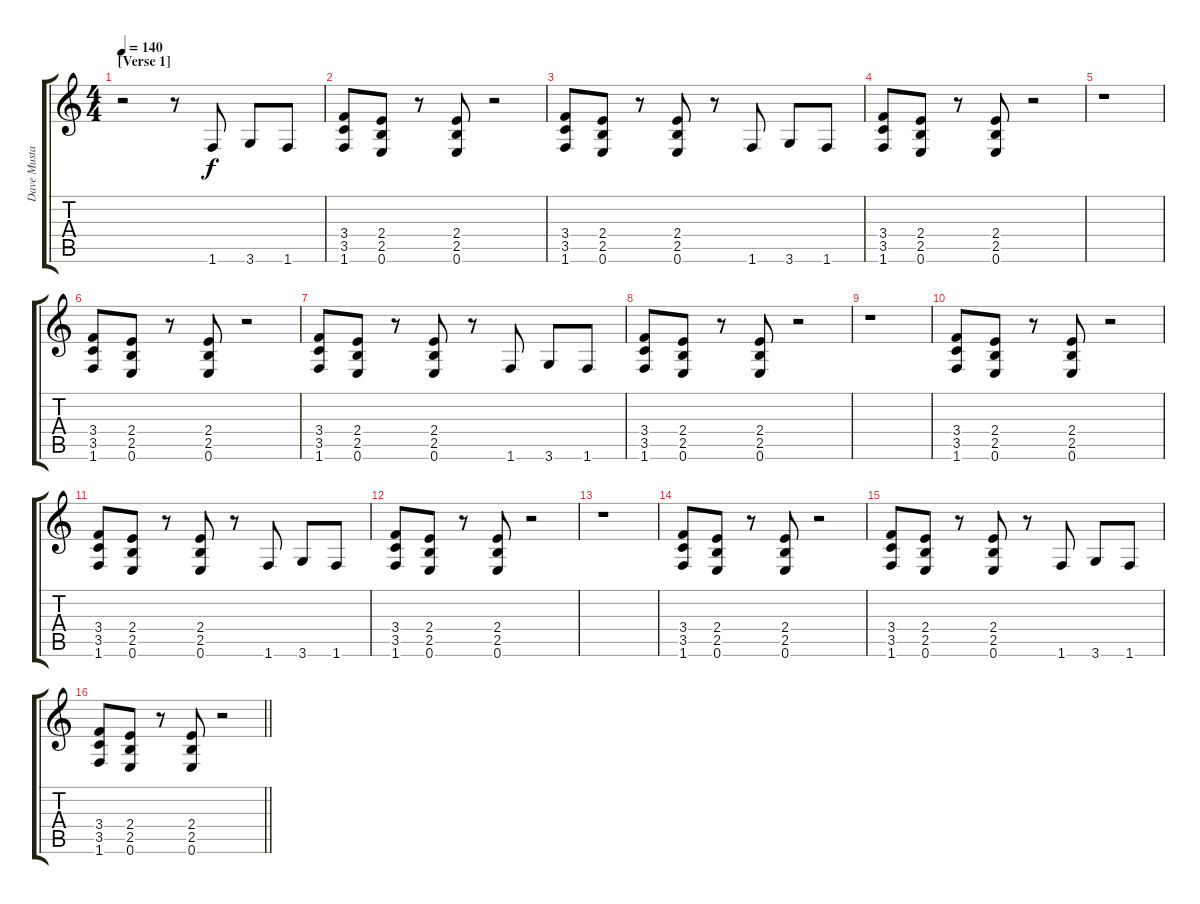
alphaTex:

\track ("Dave Mustaine" "Dave Musta") {instrument distortionguitar}
\staff {score tabs}
\tuning (E4 B3 G3 D3 A2 E2) {hide}
\ts (4 4)
\section ("" "[Verse 1]")
\tempo 140
\clef g2
\ks c
r.2{dy f instrument distortionguitar} r.8 1.6.8 3.6.8 1.6.8 |
(3.4 3.5 1.6).8 (2.4 2.5 0.6).8 r.8 (2.4 2.5 0.6).8 r.2 |
(3.4 3.5 1.6).8 (2.4 2.5 0.6).8 r.8 (2.4 2.5 0.6).8 r.8 1.6.8 3.6.8 1.6.8 |
(3.4 3.5 1.6).8 (2.4 2.5 0.6).8 r.8 (2.4 2.5 0.6).8 r.2 |
r.1 |
(3.4 3.5 1.6).8 (2.4 2.5 0.6).8 r.8 (2.4 2.5 0.6).8 r.2 |
(3.4 3.5 1.6).8 (2.4 2.5 0.6).8 r.8 (2.4 2.5 0.6).8 r.8 1.6.8 3.6.8 1.6.8 |
(3.4 3.5 1.6).8 (2.4 2.5 0.6).8 r.8 (2.4 2.5 0.6).8 r.2 |
r.1 |
(3.4 3.5 1.6).8 (2.4 2.5 0.6).8 r.8 (2.4 2.5 0.6).8 r.2 |
(3.4 3.5 1.6).8 (2.4 2.5 0.6).8 r.8 (2.4 2.5 0.6).8 r.8 1.6.8 3.6.8 1.6.8 |
(3.4 3.5 1.6).8 (2.4 2.5 0.6).8 r.8 (2.4 2.5 0.6).8 r.2 |
r.1 |
(3.4 3.5 1.6).8 (2.4 2.5 0.6).8 r.8 (2.4 2.5 0.6).8 r.2 |
(3.4 3.5 1.6).8 (2.4 2.5 0.6).8 r.8 (2.4 2.5 0.6).8 r.8 1.6.8 3.6.8 1.6.8 |
\barLineRight lightlight
(3.4 3.5 1.6).8 (2.4 2.5 0.6).8 r.8 (2.4 2.5 0.6).8 r.2
